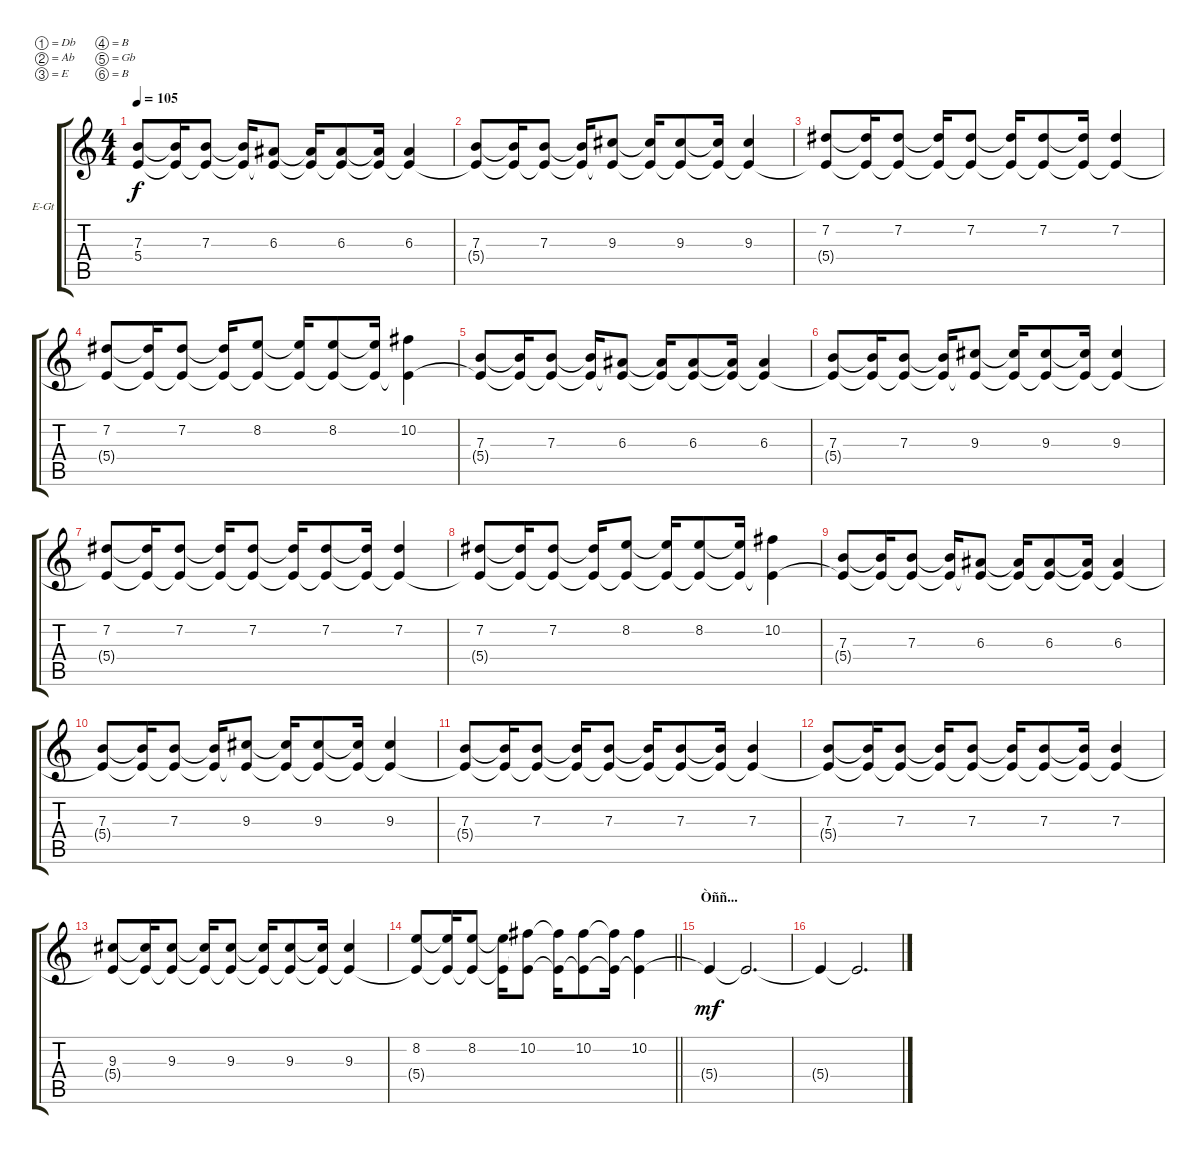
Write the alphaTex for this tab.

\bracketExtendMode groupsimilarinstruments
\firstSystemTrackNameOrientation horizontal
\otherSystemsTrackNameOrientation horizontal
\track ("E-Gt" "E-Gt") {solo instrument electricguitarclean}
\staff {score tabs}
\tuning (Db4 Ab3 E3 B2 Gb2 B1)
\ts (4 4)
\tempo 105
\clef g2
\ks c
(7.3 5.4{t}).8{dy f} (7.3{t} 5.4{t}).16 (7.3 5.4{t}).8 (7.3{t} 5.4{t}).16 (6.3 5.4{t}).8 (6.3{t} 5.4{t}).16 (6.3 5.4{t}).8 (6.3{t} 5.4{t}).16 (6.3 5.4{t}).4 |
(7.3 5.4{t}).8 (7.3{t} 5.4{t}).16 (7.3 5.4{t}).8 (7.3{t} 5.4{t}).16 (9.3 5.4{t}).8 (9.3{t} 5.4{t}).16 (9.3 5.4{t}).8 (9.3{t} 5.4{t}).16 (9.3 5.4{t}).4 |
(7.2 5.4{t}).8 (7.2{t} 5.4{t}).16 (7.2 5.4{t}).8 (7.2{t} 5.4{t}).16 (7.2 5.4{t}).8 (7.2{t} 5.4{t}).16 (7.2 5.4{t}).8 (7.2{t} 5.4{t}).16 (7.2 5.4{t}).4 |
(7.2 5.4{t}).8 (7.2{t} 5.4{t}).16 (7.2 5.4{t}).8 (7.2{t} 5.4{t}).16 (8.2 5.4{t}).8 (8.2{t} 5.4{t}).16 (8.2 5.4{t}).8 (8.2{t} 5.4{t}).16 (10.2 5.4{t}).4 |
(7.3 5.4{t}).8 (7.3{t} 5.4{t}).16 (7.3 5.4{t}).8 (7.3{t} 5.4{t}).16 (6.3 5.4{t}).8 (6.3{t} 5.4{t}).16 (6.3 5.4{t}).8 (6.3{t} 5.4{t}).16 (6.3 5.4{t}).4 |
(7.3 5.4{t}).8 (7.3{t} 5.4{t}).16 (7.3 5.4{t}).8 (7.3{t} 5.4{t}).16 (9.3 5.4{t}).8 (9.3{t} 5.4{t}).16 (9.3 5.4{t}).8 (9.3{t} 5.4{t}).16 (9.3 5.4{t}).4 |
(7.2 5.4{t}).8 (7.2{t} 5.4{t}).16 (7.2 5.4{t}).8 (7.2{t} 5.4{t}).16 (7.2 5.4{t}).8 (7.2{t} 5.4{t}).16 (7.2 5.4{t}).8 (7.2{t} 5.4{t}).16 (7.2 5.4{t}).4 |
(7.2 5.4{t}).8 (7.2{t} 5.4{t}).16 (7.2 5.4{t}).8 (7.2{t} 5.4{t}).16 (8.2 5.4{t}).8 (8.2{t} 5.4{t}).16 (8.2 5.4{t}).8 (8.2{t} 5.4{t}).16 (10.2 5.4{t}).4 |
(7.3 5.4{t}).8 (7.3{t} 5.4{t}).16 (7.3 5.4{t}).8 (7.3{t} 5.4{t}).16 (6.3 5.4{t}).8 (6.3{t} 5.4{t}).16 (6.3 5.4{t}).8 (6.3{t} 5.4{t}).16 (6.3 5.4{t}).4 |
(7.3 5.4{t}).8 (7.3{t} 5.4{t}).16 (7.3 5.4{t}).8 (7.3{t} 5.4{t}).16 (9.3 5.4{t}).8 (9.3{t} 5.4{t}).16 (9.3 5.4{t}).8 (9.3{t} 5.4{t}).16 (9.3 5.4{t}).4 |
(7.3 5.4{t}).8 (7.3{t} 5.4{t}).16 (7.3 5.4{t}).8 (7.3{t} 5.4{t}).16 (7.3 5.4{t}).8 (7.3{t} 5.4{t}).16 (7.3 5.4{t}).8 (7.3{t} 5.4{t}).16 (7.3 5.4{t}).4 |
(7.3 5.4{t}).8 (7.3{t} 5.4{t}).16 (7.3 5.4{t}).8 (7.3{t} 5.4{t}).16 (7.3 5.4{t}).8 (7.3{t} 5.4{t}).16 (7.3 5.4{t}).8 (7.3{t} 5.4{t}).16 (7.3 5.4{t}).4 |
(9.3 5.4{t}).8 (9.3{t} 5.4{t}).16 (9.3 5.4{t}).8 (9.3{t} 5.4{t}).16 (9.3 5.4{t}).8 (9.3{t} 5.4{t}).16 (9.3 5.4{t}).8 (9.3{t} 5.4{t}).16 (9.3 5.4{t}).4 |
\barLineRight lightlight
(8.2 5.4{t}).8 (8.2{t} 5.4{t}).16 (8.2 5.4{t}).8 (8.2{t} 5.4{t}).16 (10.2 5.4{t}).8 (10.2{t} 5.4{t}).16 (10.2 5.4{t}).8 (10.2{t} 5.4{t}).16 (10.2 5.4{t}).4 |
\section ("" "Òññ...")
5.4{t}.4{dy mf} 5.4{t}.2{d} |
5.4{t}.4 5.4{t}.2{d}
